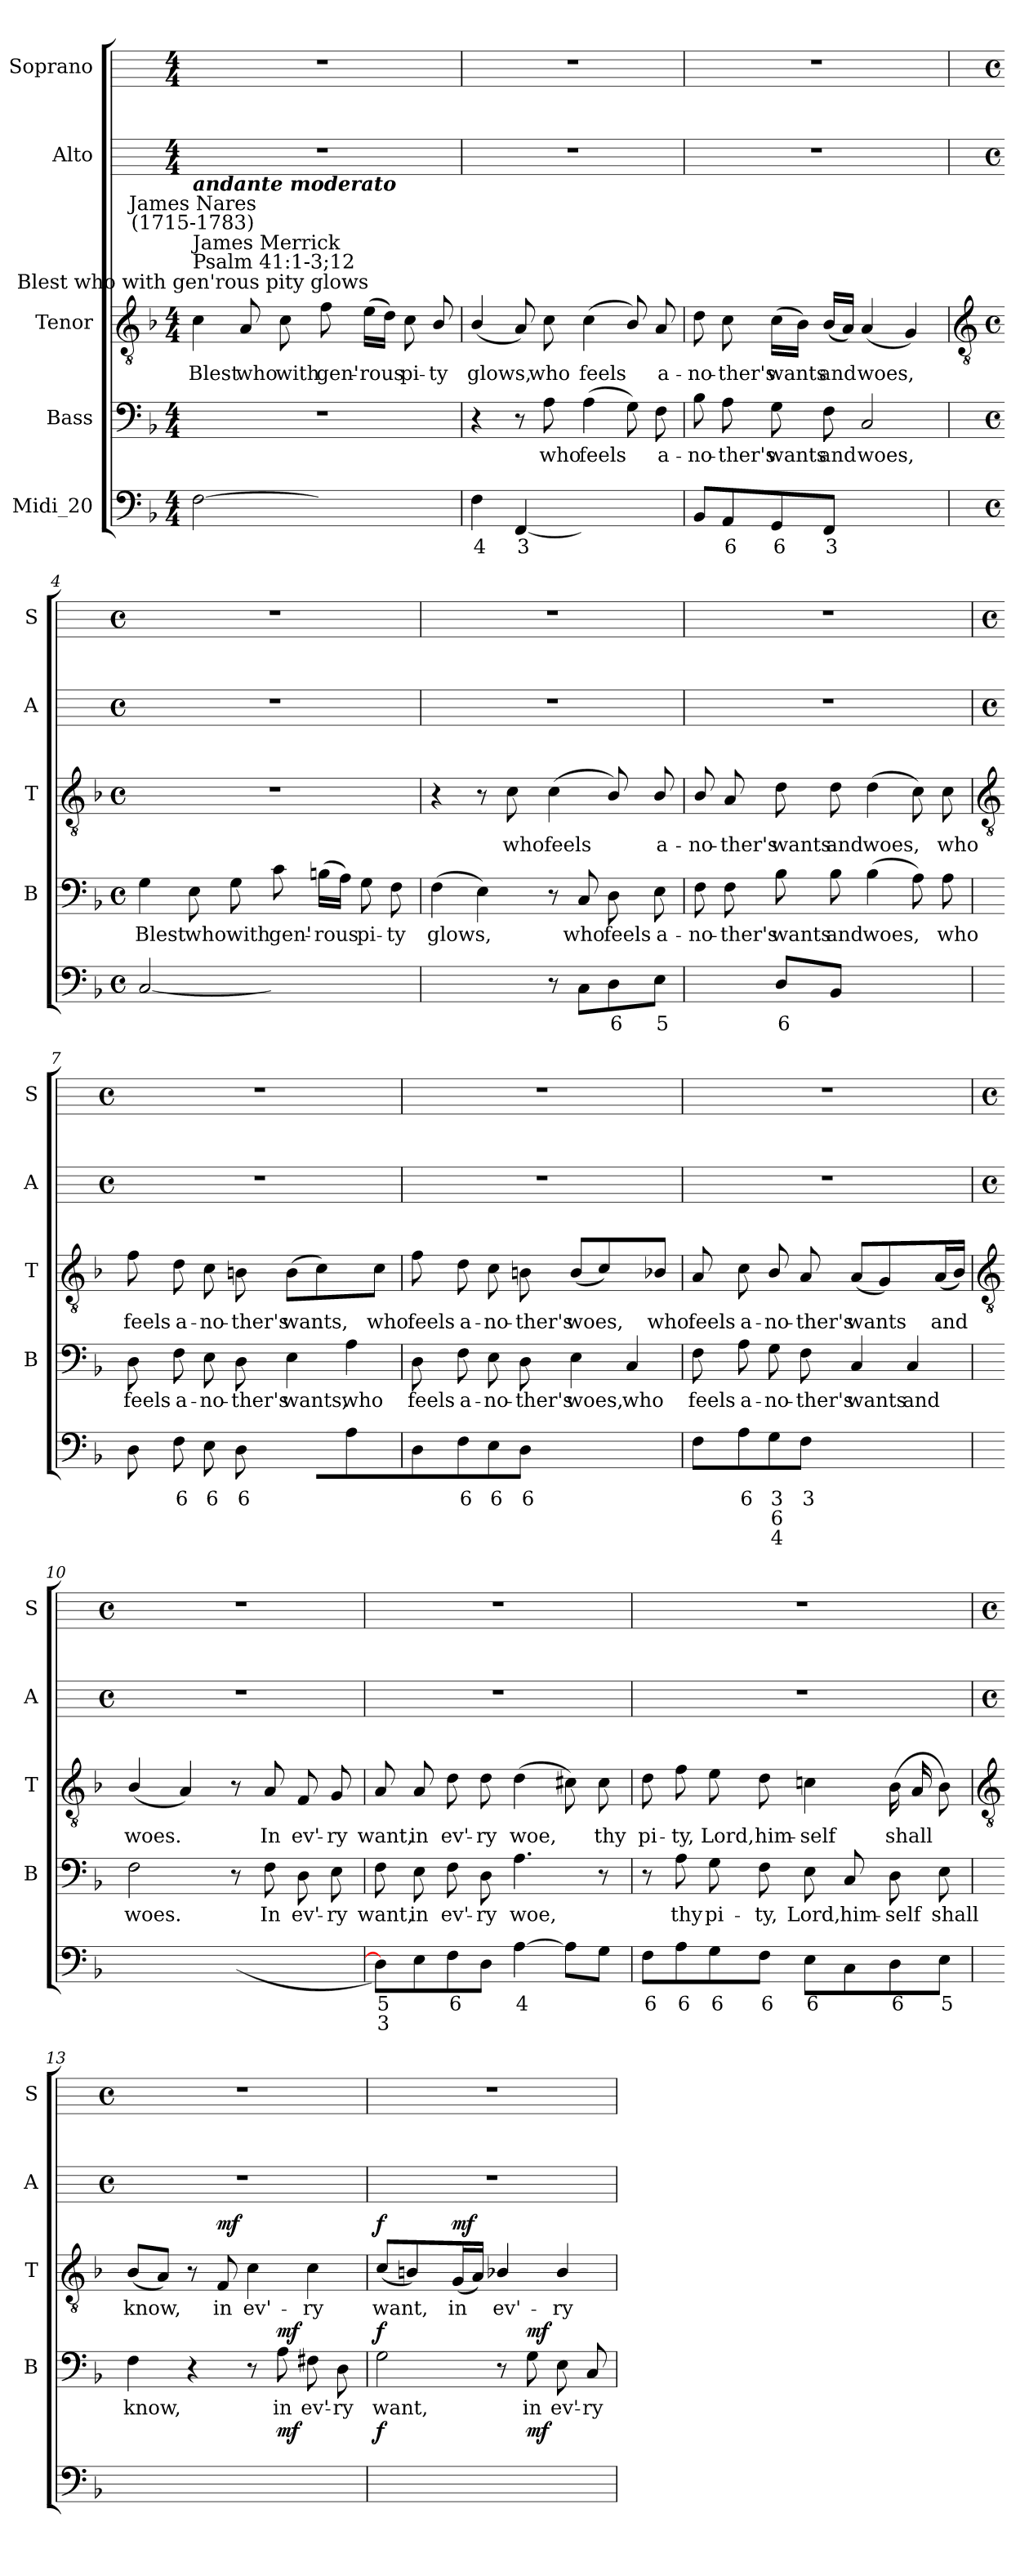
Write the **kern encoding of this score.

**kern	**text	**text	**text	**dynam	**kern	**text	**dynam	**kern	**text	**dynam	**kern	**kern
*part5	*part5	*part5	*part5	*part5	*part4	*part4	*part4	*part3	*part3	*part3	*part2	*part1
*staff5	*staff5	*staff5	*staff5	*staff5	*staff4	*staff4	*staff4	*staff3	*staff3	*staff3	*staff2	*staff1
*I"Midi_20	*	*	*	*	*I"Bass	*	*	*I"Tenor	*	*	*I"Alto	*I"Soprano
*	*	*	*	*	*I'B	*	*	*I'T	*	*	*I'A	*I'S
*clefF4	*	*	*	*	*clefF4	*	*	*clefGv2	*	*	*	*
*k[b-]	*	*	*	*	*k[b-]	*	*	*k[b-]	*	*	*	*
*F:	*	*	*	*	*F:	*	*	*F:	*	*	*	*
*M4/4	*	*	*	*	*M4/4	*	*	*M4/4	*	*	*M4/4	*M4/4
=1	=1	=1	=1	=1	=1	=1	=1	=1	=1	=1	=1	=1
!	!	!	!	!	!	!	!	!LO:TX:a:cj:t=Blest who with gen'rous pity glows	!	!	!	!
!	!	!	!	!	!	!	!	!LO:TX:a:t=James Merrick\nPsalm 41&colon;1-3;12	!	!	!	!
!	!	!	!	!	!	!	!	!LO:TX:a:cj:t=James Nares\n(1715-1783)	!	!	!	!
!	!	!	!	!	!	!	!	!LO:TX:a:Bi:t=andante moderato	!	!	!	!
!	!	!	!	!	!	!	!	!	!LO:LY:b	!	!	!
[2F	.	.	.	.	1r	.	.	4c	Blest	.	1r	1r
!	!	!	!	!	!	!	!	!	!LO:LY:b	!	!	!
.	.	.	.	.	.	.	.	8A	who	.	.	.
!	!	!	!	!	!	!	!	!	!LO:LY:b	!	!	!
.	.	.	.	.	.	.	.	8c	with	.	.	.
!	!LO:LY:b	!	!	!	!	!	!	!	!LO:LY:b	!	!	!
8Fyy_	8	.	.	.	.	.	.	8f	gen'-	.	.	.
!	!LO:LY:b	!	!	!	!	!	!	!	!LO:LY:b	!	!	!
8Fyy]	6	.	.	.	.	.	.	(>16eLL	-rous	.	.	.
.	.	.	.	.	.	.	.	16dJJ)	.	.	.	.
!	!LO:LY:b	!	!	!	!	!	!	!	!LO:LY:b	!	!	!
[8Eyy	6	.	.	.	.	.	.	8c	pi-	.	.	.
!	!LO:LY:b	!	!	!	!	!	!	!	!LO:LY:b	!	!	!
8Eyy]	5	.	.	.	.	.	.	8B-/	-ty	.	.	.
=2	=2	=2	=2	=2	=2	=2	=2	=2	=2	=2	=2	=2
!	!LO:LY:b	!	!	!	!	!	!	!	!LO:LY:b	!	!	!
4F	4	.	.	.	4r	.	.	(<4B-/	glows,	.	1r	1r
!	!LO:LY:b	!	!	!	!	!	!	!	!	!	!	!
[4FF	3	.	.	.	8r	.	.	8A)	.	.	.	.
!	!	!	!	!	!	!LO:LY:b	!	!	!LO:LY:b	!	!	!
.	.	.	.	.	8A	who	.	8c	who	.	.	.
!	!LO:LY:b	!LO:LY:b	!	!	!	!LO:LY:b	!	!	!LO:LY:b	!	!	!
4FFyy_	5	3	.	.	(>4A	feels	.	(<4c	feels	.	.	.
!	!LO:LY:b	!LO:LY:b	!	!	!	!	!	!	!	!	!	!
8FFyy_	4	9	.	.	8G)	.	.	8B-/)	.	.	.	.
!	!LO:LY:b	!LO:LY:b	!	!	!	!LO:LY:b	!	!	!LO:LY:b	!	!	!
8FFyy]	3	8	.	.	8F	a-	.	8A	a-	.	.	.
=3	=3	=3	=3	=3	=3	=3	=3	=3	=3	=3	=3	=3
!	!	!	!	!	!	!LO:LY:b	!	!	!LO:LY:b	!	!	!
8BB-L	.	.	.	.	8B-	-no-	.	8d	-no-	.	1r	1r
!	!LO:LY:b	!	!	!	!	!LO:LY:b	!	!	!LO:LY:b	!	!	!
8AA	6	.	.	.	8A	-ther's	.	8c	-ther's	.	.	.
!	!LO:LY:b	!	!	!	!	!LO:LY:b	!	!	!LO:LY:b	!	!	!
8GG	6	.	.	.	8G	wants	.	(>16cLL	wants	.	.	.
.	.	.	.	.	.	.	.	16B-JJ)	.	.	.	.
!	!LO:LY:b	!	!	!	!	!LO:LY:b	!	!	!LO:LY:b	!	!	!
8FFJ	3	.	.	.	8F	and	.	(<16B-LL	and	.	.	.
.	.	.	.	.	.	.	.	16AJJ)	.	.	.	.
!	!LO:LY:b	!LO:LY:b	!	!	!	!LO:LY:b	!	!	!LO:LY:b	!	!	!
[4Cyy	6	4	.	.	2C	woes,	.	(<4A	woes,	.	.	.
!	!LO:LY:b	!LO:LY:b	!	!	!	!	!	!	!	!	!	!
4Cyy]	5	3	.	.	.	.	.	4G)	.	.	.	.
!!LO:LB:g=z
=4	=4	=4	=4	=4	=4	=4	=4	=4	=4	=4	=4	=4
*	*	*	*	*	*	*	*	*clefGv2	*	*	*	*
*M4/4	*	*	*	*	*M4/4	*	*	*M4/4	*	*	*M4/4	*M4/4
*met(c)	*	*	*	*	*met(c)	*	*	*met(c)	*	*	*met(c)	*met(c)
!	!	!	!	!	!	!LO:LY:b	!	!	!	!	!	!
[2C	.	.	.	.	4G	Blest	.	1r	.	.	1r	1r
!	!	!	!	!	!	!LO:LY:b	!	!	!	!	!	!
.	.	.	.	.	8E	who	.	.	.	.	.	.
!	!	!	!	!	!	!LO:LY:b	!	!	!	!	!	!
.	.	.	.	.	8G	with	.	.	.	.	.	.
!	!LO:LY:b	!	!	!	!	!LO:LY:b	!	!	!	!	!	!
8Cyy_	8	.	.	.	8c	gen'-	.	.	.	.	.	.
!	!LO:LY:b	!	!	!	!	!LO:LY:b	!	!	!	!	!	!
8Cyy]	6	.	.	.	(>16BnLL	-rous	.	.	.	.	.	.
.	.	.	.	.	16AJJ)	.	.	.	.	.	.	.
!	!LO:LY:b	!	!	!	!	!LO:LY:b	!	!	!	!	!	!
[8BBnyy	6	.	.	.	8G	pi-	.	.	.	.	.	.
!	!LO:LY:b	!	!	!	!	!LO:LY:b	!	!	!	!	!	!
8BByy]	5	.	.	.	8F	-ty	.	.	.	.	.	.
=5	=5	=5	=5	=5	=5	=5	=5	=5	=5	=5	=5	=5
!	!LO:LY:b	!	!	!	!	!LO:LY:b	!	!	!	!	!	!
[4Cyy	4	.	.	.	(>4F	glows,	.	4r	.	.	1r	1r
!	!LO:LY:b	!	!	!	!	!	!	!	!	!	!	!
4Cyy]	3	.	.	.	4E)	.	.	8r	.	.	.	.
!	!	!	!	!	!	!	!	!	!LO:LY:b	!	!	!
.	.	.	.	.	.	.	.	8c	who	.	.	.
!	!	!	!	!	!	!	!	!	!LO:LY:b	!	!	!
8r	.	.	.	.	8r	.	.	(<4c	feels	.	.	.
!	!	!	!	!	!	!LO:LY:b	!	!	!	!	!	!
8CL	.	.	.	.	8C	who	.	.	.	.	.	.
!	!LO:LY:b	!	!	!	!	!LO:LY:b	!	!	!	!	!	!
8D	6	.	.	.	8D	feels	.	8B-/)	.	.	.	.
!	!LO:LY:b	!	!	!	!	!LO:LY:b	!	!	!LO:LY:b	!	!	!
8EJ	5	.	.	.	8E	a-	.	8B-/	a-	.	.	.
=6	=6	=6	=6	=6	=6	=6	=6	=6	=6	=6	=6	=6
!	!LO:LY:b	!	!	!	!	!LO:LY:b	!	!	!LO:LY:b	!	!	!
[8Fyy	4	.	.	.	8F	-no-	.	8B-/	-no-	.	1r	1r
!	!LO:LY:b	!	!	!	!	!LO:LY:b	!	!	!LO:LY:b	!	!	!
8Fyy]	3	.	.	.	8F	-ther's	.	8A	-ther's	.	.	.
!	!LO:LY:b	!	!	!	!	!LO:LY:b	!	!	!LO:LY:b	!	!	!
8DL	6	.	.	.	8B-	wants	.	8d	wants	.	.	.
!	!	!	!	!	!	!LO:LY:b	!	!	!LO:LY:b	!	!	!
8BB-J	.	.	.	.	8B-	and	.	8d	and	.	.	.
!	!LO:LY:b	!LO:LY:b	!	!	!	!LO:LY:b	!	!	!LO:LY:b	!	!	!
[4Fyy	6	4	.	.	(>4B-	woes,	.	(>4d	woes,	.	.	.
!	!LO:LY:b	!LO:LY:b	!	!	!	!	!	!	!	!	!	!
4Fyy]	5	3	.	.	8A)	.	.	8c)	.	.	.	.
!	!	!	!	!	!	!LO:LY:b	!	!	!LO:LY:b	!	!	!
.	.	.	.	.	8A	who	.	8c	who	.	.	.
!!LO:LB:g=z
=7	=7	=7	=7	=7	=7	=7	=7	=7	=7	=7	=7	=7
*	*	*	*	*	*	*	*	*clefGv2	*	*	*	*
*	*	*	*	*	*	*	*	*	*	*	*M4/4	*M4/4
*	*	*	*	*	*	*	*	*	*	*	*met(c)	*met(c)
!	!	!	!	!	!	!LO:LY:b	!	!	!LO:LY:b	!	!	!
8D	.	.	.	.	8D	feels	.	8f	feels	.	1r	1r
!	!LO:LY:b	!	!	!	!	!LO:LY:b	!	!	!LO:LY:b	!	!	!
8F	6	.	.	.	8F	a-	.	8d	a-	.	.	.
!	!LO:LY:b	!	!	!	!	!LO:LY:b	!	!	!LO:LY:b	!	!	!
8E	6	.	.	.	8E	-no-	.	8c	-no-	.	.	.
!	!LO:LY:b	!	!	!	!	!LO:LY:b	!	!	!LO:LY:b	!	!	!
8D	6	.	.	.	8D	-ther's	.	8Bn	-ther's	.	.	.
!	!LO:LY:b	!	!	!	!	!LO:LY:b	!	!	!LO:LY:b	!	!	!
[8Eyy	5	.	.	.	4E	wants,	.	(>8BL	wants,	.	.	.
!	!LO:LY:b	!	!	!	!	!	!	!	!	!	!	!
8ELyy]	6	.	.	.	.	.	.	4c)	.	.	.	.
!	!	!	!	!	!	!LO:LY:b	!	!	!	!	!	!
4A	.	.	.	.	4A	who	.	.	.	.	.	.
!	!	!	!	!	!	!	!	!	!LO:LY:b	!	!	!
.	.	.	.	.	.	.	.	8cJ	who	.	.	.
=8	=8	=8	=8	=8	=8	=8	=8	=8	=8	=8	=8	=8
!	!	!	!	!	!	!LO:LY:b	!	!	!LO:LY:b	!	!	!
8D	.	.	.	.	8D	feels	.	8f	feels	.	1r	1r
!	!LO:LY:b	!	!	!	!	!LO:LY:b	!	!	!LO:LY:b	!	!	!
8F	6	.	.	.	8F	a-	.	8d	a-	.	.	.
!	!LO:LY:b	!	!	!	!	!LO:LY:b	!	!	!LO:LY:b	!	!	!
8E	6	.	.	.	8E	-no-	.	8c	-no-	.	.	.
!	!LO:LY:b	!	!	!	!	!LO:LY:b	!	!	!LO:LY:b	!	!	!
8DJ	6	.	.	.	8D	-ther's	.	8Bn	-ther's	.	.	.
!	!LO:LY:b	!	!	!	!	!LO:LY:b	!	!	!LO:LY:b	!	!	!
[8Eyy	5	.	.	.	4E	woes,	.	(>8BL	woes,	.	.	.
!	!LO:LY:b	!	!	!	!	!	!	!	!	!	!	!
8Eyy]	6	.	.	.	.	.	.	4c)	.	.	.	.
!	!LO:LY:b	!	!	!	!	!LO:LY:b	!	!	!	!	!	!
[8Cyy	8	.	.	.	4C	who	.	.	.	.	.	.
!	!LO:LY:b	!	!	!	!	!	!	!	!LO:LY:b	!	!	!
8Cyy]	7	.	.	.	.	.	.	8B-X/J	who	.	.	.
=9	=9	=9	=9	=9	=9	=9	=9	=9	=9	=9	=9	=9
!	!	!	!	!	!	!LO:LY:b	!	!	!LO:LY:b	!	!	!
8FL	.	.	.	.	8F	feels	.	8A	feels	.	1r	1r
!	!LO:LY:b	!	!	!	!	!LO:LY:b	!	!	!LO:LY:b	!	!	!
8A	6	.	.	.	8A	a-	.	8c	a-	.	.	.
!	!LO:LY:b	!LO:LY:b	!LO:LY:b	!	!	!LO:LY:b	!	!	!LO:LY:b	!	!	!
8G	3	6	4	.	8G	-no-	.	8B-/	-no-	.	.	.
!	!LO:LY:b	!	!	!	!	!LO:LY:b	!	!	!LO:LY:b	!	!	!
8FJ	3	.	.	.	8F	-ther's	.	8A	-ther's	.	.	.
!	!LO:LY:b	!LO:LY:b	!	!	!	!LO:LY:b	!	!	!LO:LY:b	!	!	!
[8Cyy	6	4	.	.	4C	wants	.	(<8AL	wants	.	.	.
!	!LO:LY:b	!LO:LY:b	!	!	!	!	!	!	!	!	!	!
8CLyy]	5	3	.	.	.	.	.	4G)	.	.	.	.
!	!	!	!	!	!	!LO:LY:b	!	!	!	!	!	!
[8CCJyy	.	.	.	.	4C	and	.	.	.	.	.	.
!	!LO:LY:b	!	!	!	!	!	!	!	!LO:LY:b	!	!	!
8CCyy]	7	.	.	.	.	.	.	(<16AL	and	.	.	.
.	.	.	.	.	.	.	.	16B-JJ)	.	.	.	.
!!LO:LB:g=z
=10	=10	=10	=10	=10	=10	=10	=10	=10	=10	=10	=10	=10
*	*	*	*	*	*	*	*	*clefGv2	*	*	*	*
*	*	*	*	*	*	*	*	*	*	*	*M4/4	*M4/4
*	*	*	*	*	*	*	*	*	*	*	*met(c)	*met(c)
!	!LO:LY:b	!	!	!	!	!LO:LY:b	!	!	!LO:LY:b	!	!	!
[4FFyy	4	.	.	.	2F	woes.	.	(<4B-/	woes.	.	1r	1r
!	!LO:LY:b	!	!	!	!	!	!	!	!	!	!	!
4FFyy]	3	.	.	.	.	.	.	4A)	.	.	.	.
!	!LO:LY:b	!LO:LY:b	!	!	!	!	!	!	!	!	!	!
(>[4Dyy	5	3	.	.	8r	.	.	8r	.	.	.	.
!	!	!	!	!	!	!LO:LY:b	!	!	!LO:LY:b	!	!	!
.	.	.	.	.	8F	In	.	8A	In	.	.	.
!	!LO:LY:b	!LO:LY:b	!	!	!	!LO:LY:b	!	!	!LO:LY:b	!	!	!
4Dyy_	4	2	.	.	8D	ev'-	.	8F	ev'-	.	.	.
!	!	!	!	!	!	!LO:LY:b	!	!	!LO:LY:b	!	!	!
.	.	.	.	.	8E	-ry	.	8G	-ry	.	.	.
=11	=11	=11	=11	=11	=11	=11	=11	=11	=11	=11	=11	=11
!	!LO:LY:b	!LO:LY:b	!	!	!	!LO:LY:b	!	!	!LO:LY:b	!	!	!
8DL])	5	3	.	.	8F	want,	.	8A	want,	.	1r	1r
!	!	!	!	!	!	!LO:LY:b	!	!	!LO:LY:b	!	!	!
8E	.	.	.	.	8E	in	.	8A	in	.	.	.
!	!LO:LY:b	!	!	!	!	!LO:LY:b	!	!	!LO:LY:b	!	!	!
8F	6	.	.	.	8F	ev'-	.	8d	ev'-	.	.	.
!	!	!	!	!	!	!LO:LY:b	!	!	!LO:LY:b	!	!	!
8DJ	.	.	.	.	8D	-ry	.	8d	-ry	.	.	.
!	!LO:LY:b	!	!	!	!	!LO:LY:b	!	!	!LO:LY:b	!	!	!
[4A	4	.	.	.	4.A	woe,	.	(>4d	woe,	.	.	.
8AL]	.	.	.	.	.	.	.	8c#X)	.	.	.	.
!	!	!	!	!	!	!	!	!	!LO:LY:b	!	!	!
8GJ	.	.	.	.	8r	.	.	8c#	thy	.	.	.
=12	=12	=12	=12	=12	=12	=12	=12	=12	=12	=12	=12	=12
!	!LO:LY:b	!	!	!	!	!	!	!	!LO:LY:b	!	!	!
8FL	6	.	.	.	8r	.	.	8d	pi-	.	1r	1r
!	!LO:LY:b	!	!	!	!	!LO:LY:b	!	!	!LO:LY:b	!	!	!
8A	6	.	.	.	8A	thy	.	8f	-ty,	.	.	.
!	!LO:LY:b	!	!	!	!	!LO:LY:b	!	!	!LO:LY:b	!	!	!
8G	6	.	.	.	8G	pi-	.	8e	Lord,	.	.	.
!	!LO:LY:b	!	!	!	!	!LO:LY:b	!	!	!LO:LY:b	!	!	!
8FJ	6	.	.	.	8F	-ty,	.	8d	him-	.	.	.
!	!LO:LY:b	!	!	!	!	!LO:LY:b	!	!	!LO:LY:b	!	!	!
8EL	6	.	.	.	8E	Lord,	.	4cn	-self	.	.	.
!	!	!	!	!	!	!LO:LY:b	!	!	!	!	!	!
8C	.	.	.	.	8C	him-	.	.	.	.	.	.
!	!LO:LY:b	!	!	!	!	!LO:LY:b	!	!	!LO:LY:b	!	!	!
8D	6	.	.	.	8D	-self	.	(<16B-LL	shall	.	.	.
.	.	.	.	.	.	.	.	16A	.	.	.	.
!	!LO:LY:b	!	!	!	!	!LO:LY:b	!	!	!	!	!	!
8EJ	5	.	.	.	8E	shall	.	8B-J)	.	.	.	.
!!LO:LB:g=z
=13	=13	=13	=13	=13	=13	=13	=13	=13	=13	=13	=13	=13
*	*	*	*	*	*	*	*	*clefGv2	*	*	*	*
*	*	*	*	*	*	*	*	*	*	*	*M4/4	*M4/4
*	*	*	*	*	*	*	*	*	*	*	*met(c)	*met(c)
!	!LO:LY:b	!	!	!	!	!LO:LY:b	!	!	!LO:LY:b	!	!	!
[8Fyy	4	.	.	.	4F	know,	.	(<8B-L	know,	.	1r	1r
!	!LO:LY:b	!	!	!	!	!	!	!	!	!	!	!
8FLyy]	3	.	.	.	.	.	.	8AJ)	.	.	.	.
4r	.	.	.	.	4r	.	.	8r	.	.	.	.
!	!	!	!	!	!	!	!	!	!LO:LY:b	!LO:DY:b	!	!
.	.	.	.	.	.	.	.	8F	in	mf	.	.
!	!	!	!	!	!	!	!	!	!LO:LY:b	!	!	!
8r	.	.	.	.	8r	.	.	4c	ev'-	.	.	.
!	!	!	!	!LO:DY:b	!	!LO:LY:b	!LO:DY:b	!	!	!	!	!
8A	.	.	.	mf	8A	in	mf	.	.	.	.	.
!	!LO:LY:b	!LO:LY:b	!	!	!	!LO:LY:b	!	!	!LO:LY:b	!	!	!
8F#X	5	6	.	.	8F#X	ev'-	.	4c	-ry	.	.	.
!	!	!	!	!	!	!LO:LY:b	!	!	!	!	!	!
8DJ	.	.	.	.	8D	-ry	.	.	.	.	.	.
=14	=14	=14	=14	=14	=14	=14	=14	=14	=14	=14	=14	=14
!	!LO:LY:b	!	!	!LO:DY:b	!	!LO:LY:b	!LO:DY:b	!	!LO:LY:b	!LO:DY:b	!	!
[8GGLyy	4	.	.	f	2G	want,	f	(<8cL	want,	f	1r	1r
4.GGyy]	.	.	.	.	.	.	.	4Bn/)	.	.	.	.
!	!	!	!	!	!	!	!	!	!LO:LY:b	!LO:DY:b	!	!
.	.	.	.	.	.	.	.	(<16GL	in	mf	.	.
.	.	.	.	.	.	.	.	16AJJ)	.	.	.	.
!	!	!	!	!	!	!	!	!	!LO:LY:b	!	!	!
8r	.	.	.	.	8r	.	.	4B-X/	ev'-	.	.	.
!	!	!	!	!LO:DY:b	!	!LO:LY:b	!LO:DY:b	!	!	!	!	!
8G	.	.	.	mf	8G	in	mf	.	.	.	.	.
!	!LO:LY:b	!LO:LY:b	!	!	!	!LO:LY:b	!	!	!LO:LY:b	!	!	!
8E	5	6	.	.	8E	ev'-	.	4B-/	-ry	.	.	.
!	!	!	!	!	!	!LO:LY:b	!	!	!	!	!	!
8CJ	.	.	.	.	8C	-ry	.	.	.	.	.	.
=	=	=	=	=	=	=	=	=	=	=	=	=
*-	*-	*-	*-	*-	*-	*-	*-	*-	*-	*-	*-	*-
